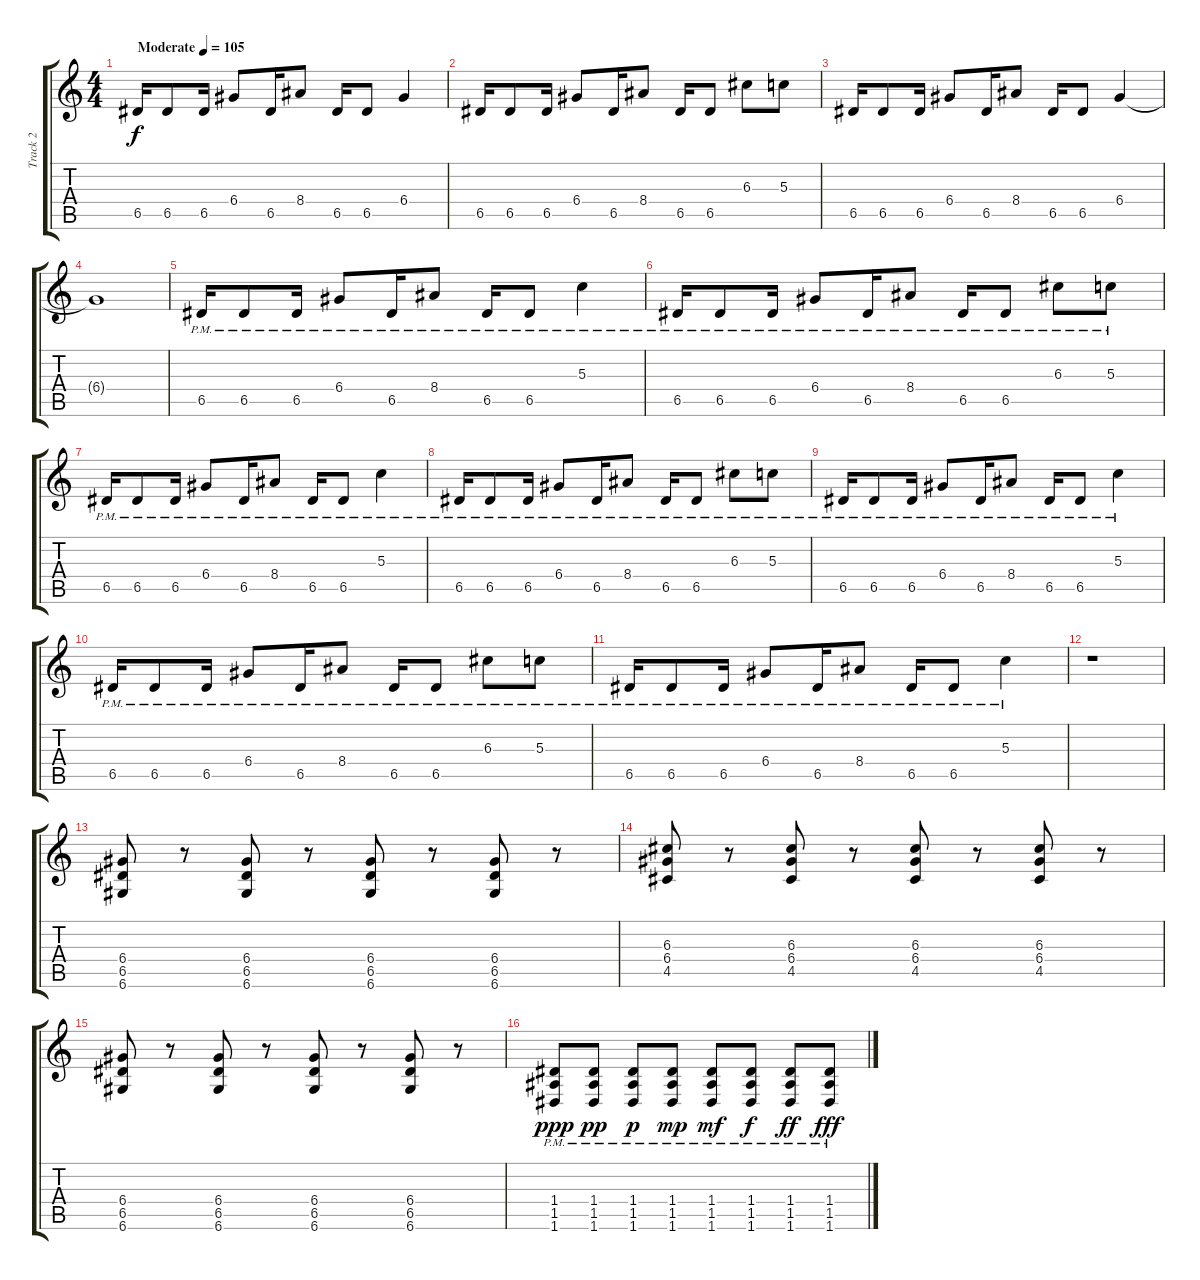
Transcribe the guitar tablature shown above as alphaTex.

\track ("Track 2" "Track 2") {instrument distortionguitar}
\staff {score tabs}
\tuning (E4 B3 G3 D3 A2 D2) {hide}
\ts (4 4)
\tempo (105 "Moderate")
\clef g2
\ks c
6.5.16{dy f instrument distortionguitar} 6.5.8 6.5.16 6.4.8 6.5.16 8.4.8 6.5.16 6.5.8 6.4.4 |
6.5.16 6.5.8 6.5.16 6.4.8 6.5.16 8.4.8 6.5.16 6.5.8 6.3.8 5.3.8 |
6.5.16 6.5.8 6.5.16 6.4.8 6.5.16 8.4.8 6.5.16 6.5.8 6.4.4 |
6.4{t}.1 |
6.5{pm}.16 6.5{pm}.8 6.5{pm}.16 6.4{pm}.8 6.5{pm}.16 8.4{pm}.8 6.5{pm}.16 6.5{pm}.8 5.3{pm}.4 |
6.5{pm}.16 6.5{pm}.8 6.5{pm}.16 6.4{pm}.8 6.5{pm}.16 8.4{pm}.8 6.5{pm}.16 6.5{pm}.8 6.3{pm}.8 5.3{pm}.8 |
6.5{pm}.16 6.5{pm}.8 6.5{pm}.16 6.4{pm}.8 6.5{pm}.16 8.4{pm}.8 6.5{pm}.16 6.5{pm}.8 5.3{pm}.4 |
6.5{pm}.16 6.5{pm}.8 6.5{pm}.16 6.4{pm}.8 6.5{pm}.16 8.4{pm}.8 6.5{pm}.16 6.5{pm}.8 6.3{pm}.8 5.3{pm}.8 |
6.5{pm}.16 6.5{pm}.8 6.5{pm}.16 6.4{pm}.8 6.5{pm}.16 8.4{pm}.8 6.5{pm}.16 6.5{pm}.8 5.3{pm}.4 |
6.5{pm}.16 6.5{pm}.8 6.5{pm}.16 6.4{pm}.8 6.5{pm}.16 8.4{pm}.8 6.5{pm}.16 6.5{pm}.8 6.3{pm}.8 5.3{pm}.8 |
6.5{pm}.16 6.5{pm}.8 6.5{pm}.16 6.4{pm}.8 6.5{pm}.16 8.4{pm}.8 6.5{pm}.16 6.5{pm}.8 5.3{pm}.4 |
r.1 |
(6.4 6.5 6.6).8 r.8 (6.4 6.5 6.6).8 r.8 (6.4 6.5 6.6).8 r.8 (6.4 6.5 6.6).8 r.8 |
(6.3 6.4 4.5).8 r.8 (6.3 6.4 4.5).8 r.8 (6.3 6.4 4.5).8 r.8 (6.3 6.4 4.5).8 r.8 |
(6.4 6.5 6.6).8 r.8 (6.4 6.5 6.6).8 r.8 (6.4 6.5 6.6).8 r.8 (6.4 6.5 6.6).8 r.8 |
(1.4{pm} 1.5{pm} 1.6{pm}).8{dy ppp} (1.4{pm} 1.5{pm} 1.6{pm}).8{dy pp} (1.4{pm} 1.5{pm} 1.6{pm}).8{dy p} (1.4{pm} 1.5{pm} 1.6{pm}).8{dy mp} (1.4{pm} 1.5{pm} 1.6{pm}).8{dy mf} (1.4{pm} 1.5{pm} 1.6{pm}).8{dy f} (1.4{pm} 1.5{pm} 1.6{pm}).8{dy ff} (1.4{pm} 1.5{pm} 1.6{pm}).8{dy fff}
